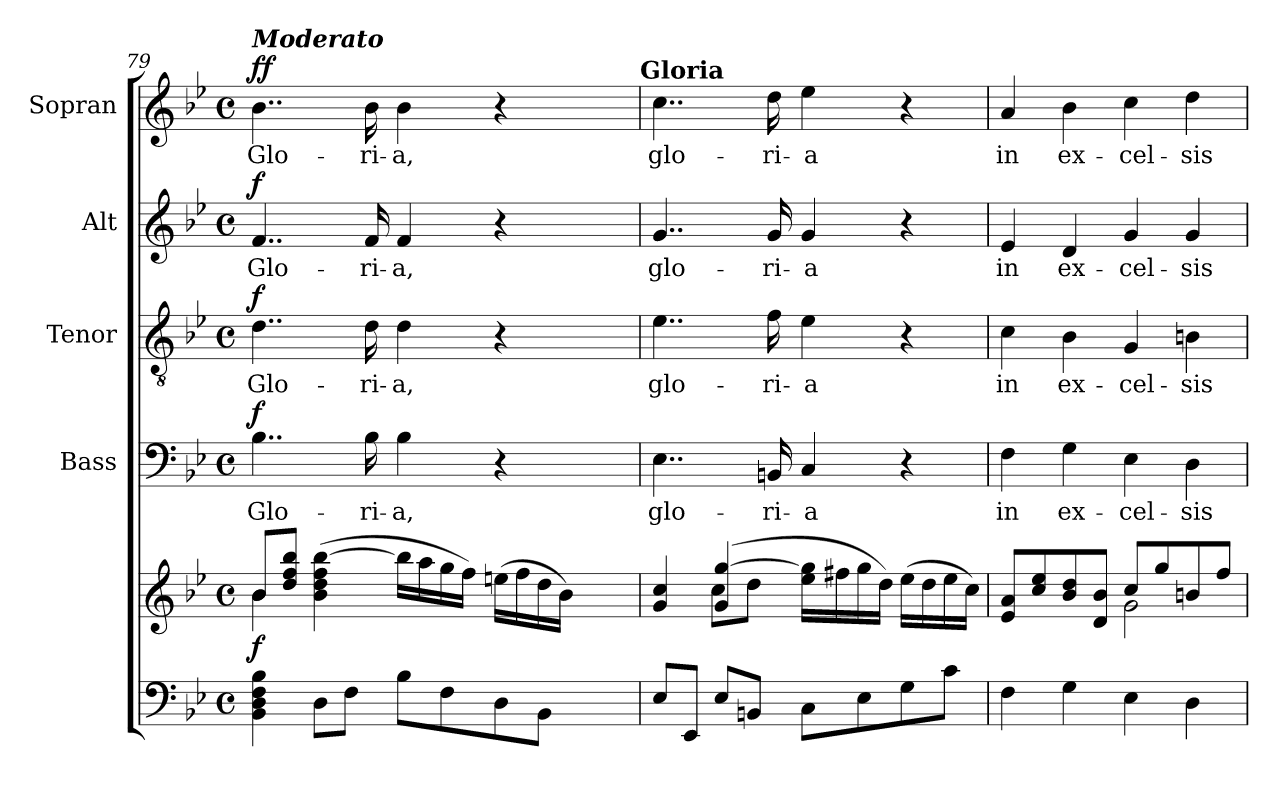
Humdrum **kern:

**kern	**kern	**dynam	**kern	**text	**dynam	**kern	**text	**dynam	**kern	**text	**dynam	**kern	**text	**dynam
*part5	*part5	*part5	*part4	*part4	*part4	*part3	*part3	*part3	*part2	*part2	*part2	*part1	*part1	*part1
*staff6	*staff5	*staff5/6	*staff4	*staff4	*staff4	*staff3	*staff3	*staff3	*staff2	*staff2	*staff2	*staff1	*staff1	*staff1
*	*	*	*I"Bass	*	*	*I"Tenor	*	*	*I"Alt	*	*	*I"Sopran	*	*
*	*	*	*I'B.	*	*	*I'T.	*	*	*I'A.	*	*	*I'S.	*	*
!!LO:PB:g=z
*clefF4	*clefG2	*	*clefF4	*	*	*clefGv2	*	*	*clefG2	*	*	*clefG2	*	*
*k[b-e-]	*k[b-e-]	*	*k[b-e-]	*	*	*k[b-e-]	*	*	*k[b-e-]	*	*	*k[b-e-]	*	*
*B-:	*B-:	*	*B-:	*	*	*B-:	*	*	*B-:	*	*	*B-:	*	*
*M4/4	*M4/4	*	*M4/4	*	*	*M4/4	*	*	*M4/4	*	*	*M4/4	*	*
*met(c)	*met(c)	*	*met(c)	*	*	*met(c)	*	*	*met(c)	*	*	*met(c)	*	*
=79	=79	=79	=79	=79	=79	=79	=79	=79	=79	=79	=79	=79	=79	=79
*	*^	*	*	*	*	*	*	*	*	*	*	*	*	*
!	!	!	!	!	!	!	!	!	!	!	!	!	!LO:TX:a:Bi:t=Moderato	!	!
!	!	!	!LO:DY:b	!	!LO:LY:b	!LO:DY:a	!	!LO:LY:b	!LO:DY:a	!	!LO:LY:b	!LO:DY:a	!	!LO:LY:b	!LO:DY:a
4BB-\ 4D\ 4F\ 4B-\	8b-/L	4b-\	f	4..B-\	Glo-	f	4..d\	Glo-	f	4..f/	Glo-	f	4..b-\	Glo-	ff
.	8dd/ 8ff/ 8bb-/J	.	.	.	.	.	.	.	.	.	.	.	.	.	.
8D\L	(4b-\ 4dd\ 4ff\ [>4bb-\	2.ryy	.	.	.	.	.	.	.	.	.	.	.	.	.
8F\J	.	.	.	.	.	.	.	.	.	.	.	.	.	.	.
!	!	!	!	!	!LO:LY:b	!	!	!LO:LY:b	!	!	!LO:LY:b	!	!	!LO:LY:b	!
.	.	.	.	16B-\	-ri-	.	16d\	-ri-	.	16f/	-ri-	.	16b-\	-ri-	.
!	!	!	!	!	!LO:LY:b	!	!	!LO:LY:b	!	!	!LO:LY:b	!	!	!LO:LY:b	!
8B-\L	16bb-\LL]	.	.	4B-\	-a,	.	4d\	-a,	.	4f/	-a,	.	4b-\	-a,	.
.	16aa\	.	.	.	.	.	.	.	.	.	.	.	.	.	.
8F\	16gg\	.	.	.	.	.	.	.	.	.	.	.	.	.	.
.	16ff\JJ)	.	.	.	.	.	.	.	.	.	.	.	.	.	.
8D\	(>16een\LL	.	.	4r	.	.	4r	.	.	4r	.	.	4r	.	.
.	16ff\	.	.	.	.	.	.	.	.	.	.	.	.	.	.
8BB-\J	16dd\	.	.	.	.	.	.	.	.	.	.	.	.	.	.
.	16b-\JJ)	.	.	.	.	.	.	.	.	.	.	.	.	.	.
4.ryy	4.ryy	4.ryy	.	4.ryy	.	.	4.ryy	.	.	4.ryy	.	.	4.ryy	.	.
!	!	!	!	!	!	!	!	!	!	!	!	!	!LO:TX:a:B:t=Gloria	!	!
=80	=80	=80	=80	=80	=80	=80	=80	=80	=80	=80	=80	=80	=80	=80	=80
!	!	!	!	!	!LO:LY:b	!	!	!LO:LY:b	!	!	!LO:LY:b	!	!	!LO:LY:b	!
8E-/L	4g/ 4cc/	4ryy	.	4..E-\	glo-	.	4..e-\	glo-	.	4..g/	glo-	.	4..cc\	glo-	.
8EE-/J	.	.	.	.	.	.	.	.	.	.	.	.	.	.	.
8E-/L	(4g/ [>4gg/	8cc\L	.	.	.	.	.	.	.	.	.	.	.	.	.
8BBn/J	.	8dd\J	.	.	.	.	.	.	.	.	.	.	.	.	.
!	!	!	!	!	!LO:LY:b	!	!	!LO:LY:b	!	!	!LO:LY:b	!	!	!LO:LY:b	!
.	.	.	.	16BBn/	-ri-	.	16f\	-ri-	.	16g/	-ri-	.	16dd\	-ri-	.
!	!	!	!	!	!LO:LY:b	!	!	!LO:LY:b	!	!	!LO:LY:b	!	!	!LO:LY:b	!
8C\L	16ee-\ 16gg\]LL	2ryy	.	4C/	-a	.	4e-\	-a	.	4g/	-a	.	4ee-\	-a	.
.	16ff#X\	.	.	.	.	.	.	.	.	.	.	.	.	.	.
8E-\	16gg\	.	.	.	.	.	.	.	.	.	.	.	.	.	.
.	16dd\JJ)	.	.	.	.	.	.	.	.	.	.	.	.	.	.
8G\	(>16ee-\LL	.	.	4r	.	.	4r	.	.	4r	.	.	4r	.	.
.	16dd\	.	.	.	.	.	.	.	.	.	.	.	.	.	.
8c\J	16ee-\	.	.	.	.	.	.	.	.	.	.	.	.	.	.
.	16cc\JJ)	.	.	.	.	.	.	.	.	.	.	.	.	.	.
=81	=81	=81	=81	=81	=81	=81	=81	=81	=81	=81	=81	=81	=81	=81	=81
!	!	!	!	!	!LO:LY:b	!	!	!LO:LY:b	!	!	!LO:LY:b	!	!	!LO:LY:b	!
4F\	8e-/ 8a/L	2ryy	.	4F\	in	.	4c\	in	.	4e-/	in	.	4a/	in	.
.	8cc/ 8ee-/	.	.	.	.	.	.	.	.	.	.	.	.	.	.
!	!	!	!	!	!LO:LY:b	!	!	!LO:LY:b	!	!	!LO:LY:b	!	!	!LO:LY:b	!
4G\	8b-/ 8dd/	.	.	4G\	ex-	.	4B-\	ex-	.	4d/	ex-	.	4b-\	ex-	.
.	8d/ 8b-/J	.	.	.	.	.	.	.	.	.	.	.	.	.	.
!	!	!	!	!	!LO:LY:b	!	!	!LO:LY:b	!	!	!LO:LY:b	!	!	!LO:LY:b	!
4E-\	8cc/L	2g\	.	4E-\	-cel-	.	4G/	-cel-	.	4g/	-cel-	.	4cc\	-cel-	.
.	8gg/	.	.	.	.	.	.	.	.	.	.	.	.	.	.
!	!	!	!	!	!LO:LY:b	!	!	!LO:LY:b	!	!	!LO:LY:b	!	!	!LO:LY:b	!
4D\	8bn/	.	.	4D\	-sis	.	4Bn\	-sis	.	4g/	-sis	.	4dd\	-sis	.
.	8ff/J	.	.	.	.	.	.	.	.	.	.	.	.	.	.
*	*v	*v	*	*	*	*	*	*	*	*	*	*	*	*	*
=	=	=	=	=	=	=	=	=	=	=	=	=	=	=
*-	*-	*-	*-	*-	*-	*-	*-	*-	*-	*-	*-	*-	*-	*-
